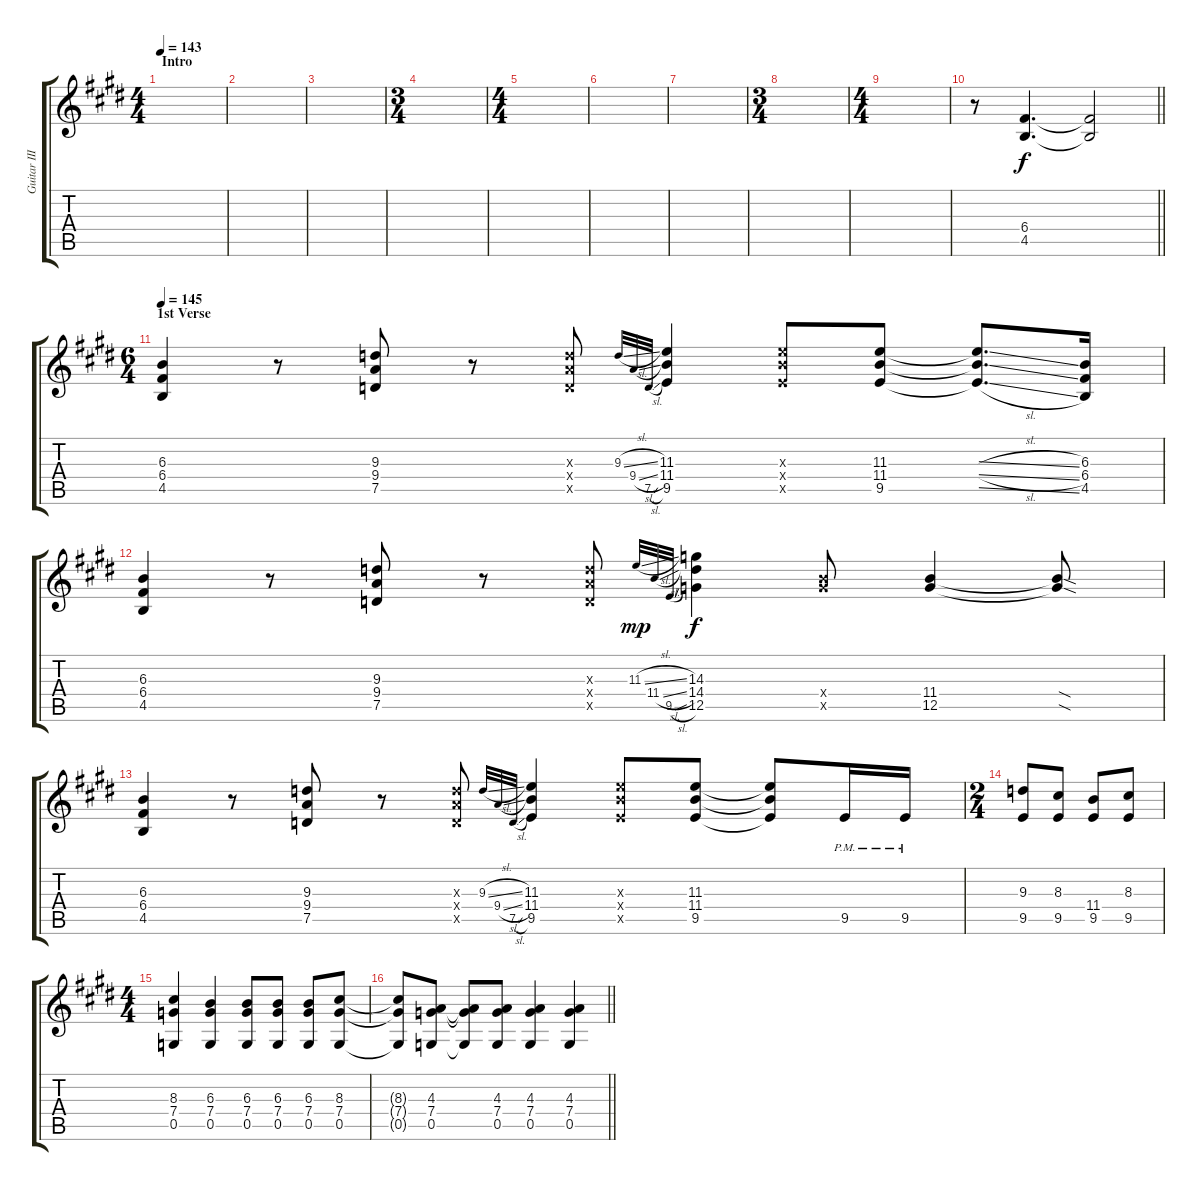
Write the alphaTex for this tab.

\track ("Guitar III (right)" "Guitar III") {instrument overdrivenguitar}
\staff {score tabs}
\tuning (D4 A3 F3 C3 G2 D2) {hide}
\ts (4 4)
\section ("" "Intro")
\tempo 143
\clef g2
\ks c#minor
|
|
|
\ts (3 4)
|
\ts (4 4)
|
|
|
\ts (3 4)
|
\ts (4 4)
|
\barLineRight lightlight
r.8{volume 0} (6.4 4.5).4{d volume 10} (6.4{t} 4.5{t}).2 |
\ts (6 4)
\section ("" "1st Verse")
\tempo 145
(6.3 6.4 4.5).4 r.8 (9.3 9.4 7.5).8 r.8 (9.3{x} 9.4{x} 7.5{x}).8 9.3{sl}.32{gr onbeat} 9.4{sl}.32{gr onbeat} 7.5{sl}.32{gr onbeat} (11.3 11.4 9.5).4 (11.3{x} 11.4{x} 9.5{x}).8 (11.3 11.4 9.5).8{beam split} (11.3{sl t} 11.4{sl t} 9.5{sl t}).8{d} (6.3 6.4 4.5).16 |
(6.3 6.4 4.5).4 r.8 (9.3 9.4 7.5).8 r.8 (9.3{x} 9.4{x} 7.5{x}).8 11.3{sl}.32{gr onbeat dy mp} 11.4{sl}.32{gr onbeat} 9.5{sl}.32{gr onbeat} (14.3 14.4 12.5).4{dy f} (11.4{x} 12.5{x}).8 (11.4 12.5).4 (11.4{sod t} 12.5{sod t}).8 |
(6.3 6.4 4.5).4 r.8 (9.3 9.4 7.5).8 r.8 (9.3{x} 9.4{x} 7.5{x}).8 9.3{sl}.32{gr onbeat} 9.4{sl}.32{gr onbeat} 7.5{sl}.32{gr onbeat} (11.3 11.4 9.5).4 (11.3{x} 11.4{x} 9.5{x}).8 (11.3 11.4 9.5).8{beam split} (11.3{t} 11.4{t} 9.5{t}).8 9.5{pm}.16 9.5{pm}.16 |
\ts (2 4)
(9.3 9.5).8 (8.3 9.5).8 (11.4 9.5).8 (8.3 9.5).8 |
\ts (4 4)
(8.3 7.4 0.5).4 (6.3 7.4 0.5).4 (6.3 7.4 0.5).8 (6.3 7.4 0.5).8 (6.3 7.4 0.5).8 (8.3 7.4 0.5).8 |
\barLineRight lightlight
(8.3{t} 7.4{t} 0.5{t}).8 (4.3 7.4 0.5).8 (4.3{t} 7.4{t} 0.5{t}).8 (4.3 7.4 0.5).8 (4.3 7.4 0.5).4 (4.3 7.4 0.5).4
